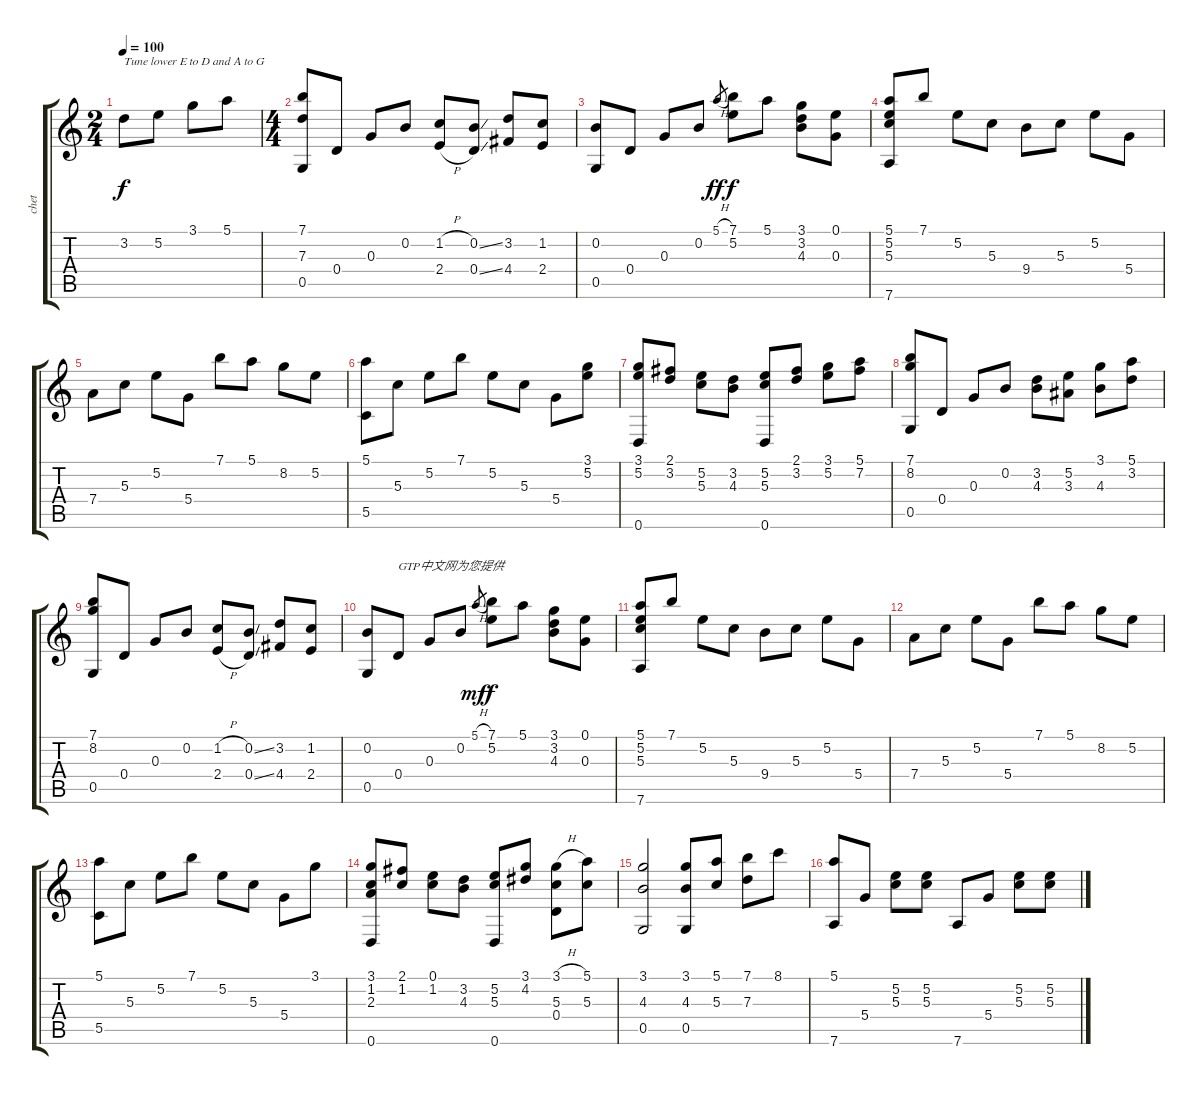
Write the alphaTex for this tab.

\track ("chet" "chet") {instrument acousticguitarnylon}
\staff {score tabs}
\tuning (E4 B3 G3 D3 G2 D2) {hide}
\ts (2 4)
\tempo 100
\clef g2
\ks c
3.2.8{txt "Tune lower E to D and A to G" dy f instrument acousticguitarnylon} 5.2.8 3.1.8 5.1.8 |
\ts (4 4)
(7.1 7.3 0.5).8 0.4.8 0.3.8 0.2.8 (1.2{h} 2.4{h}).8 (0.2{ss} 0.4{ss}).8 (3.2 4.4).8 (1.2 2.4).8 |
(0.2 0.5).8 0.4.8 0.3.8 0.2.8 5.1{h}.8{gr dy ff} (7.1 5.2).8{dy f} 5.1.8 (3.1 3.2 4.3).8 (0.1 0.3).8 |
(5.1 5.2 5.3 7.6).8 7.1.8 5.2.8 5.3.8 9.4.8 5.3.8 5.2.8 5.4.8 |
7.4.8 5.3.8 5.2.8 5.4.8 7.1.8 5.1.8 8.2.8 5.2.8 |
(5.1 5.5).8 5.3.8 5.2.8 7.1.8 5.2.8 5.3.8 5.4.8 (3.1 5.2).8 |
(3.1 5.2 0.6).8 (2.1 3.2).8 (5.2 5.3).8 (3.2 4.3).8 (5.2 5.3 0.6).8 (2.1 3.2).8 (3.1 5.2).8 (5.1 7.2).8 |
(7.1 8.2 0.5).8 0.4.8 0.3.8 0.2.8 (3.2 4.3).8 (5.2 3.3).8 (3.1 4.3).8 (5.1 3.2).8 |
(7.1 8.2 0.5).8 0.4.8 0.3.8 0.2.8 (1.2{h} 2.4{h}).8 (0.2{ss} 0.4{ss}).8 (3.2 4.4).8 (1.2 2.4).8 |
(0.2 0.5).8 0.4.8{txt "GTP中文网为您提供"} 0.3.8 0.2.8 5.1{h}.8{gr dy mf} (7.1 5.2).8{dy f} 5.1.8 (3.1 3.2 4.3).8 (0.1 0.3).8 |
(5.1 5.2 5.3 7.6).8 7.1.8 5.2.8 5.3.8 9.4.8 5.3.8 5.2.8 5.4.8 |
7.4.8 5.3.8 5.2.8 5.4.8 7.1.8 5.1.8 8.2.8 5.2.8 |
(5.1 5.5).8 5.3.8 5.2.8 7.1.8 5.2.8 5.3.8 5.4.8 3.1.8 |
(3.1 1.2 2.3 0.6).8 (2.1 1.2).8 (0.1 1.2).8 (3.2 4.3).8 (5.2 5.3 0.6).8 (3.1 4.2).8 (3.1{h} 5.3 0.4).8 (5.1 5.3).8 |
(3.1 4.3 0.5).2 (3.1 4.3 0.5).8 (5.1 5.3).8 (7.1 7.3).8 8.1.8 |
(5.1 7.6).8 5.4.8 (5.2 5.3).8 (5.2 5.3).8 7.6.8 5.4.8 (5.2 5.3).8 (5.2 5.3).8
